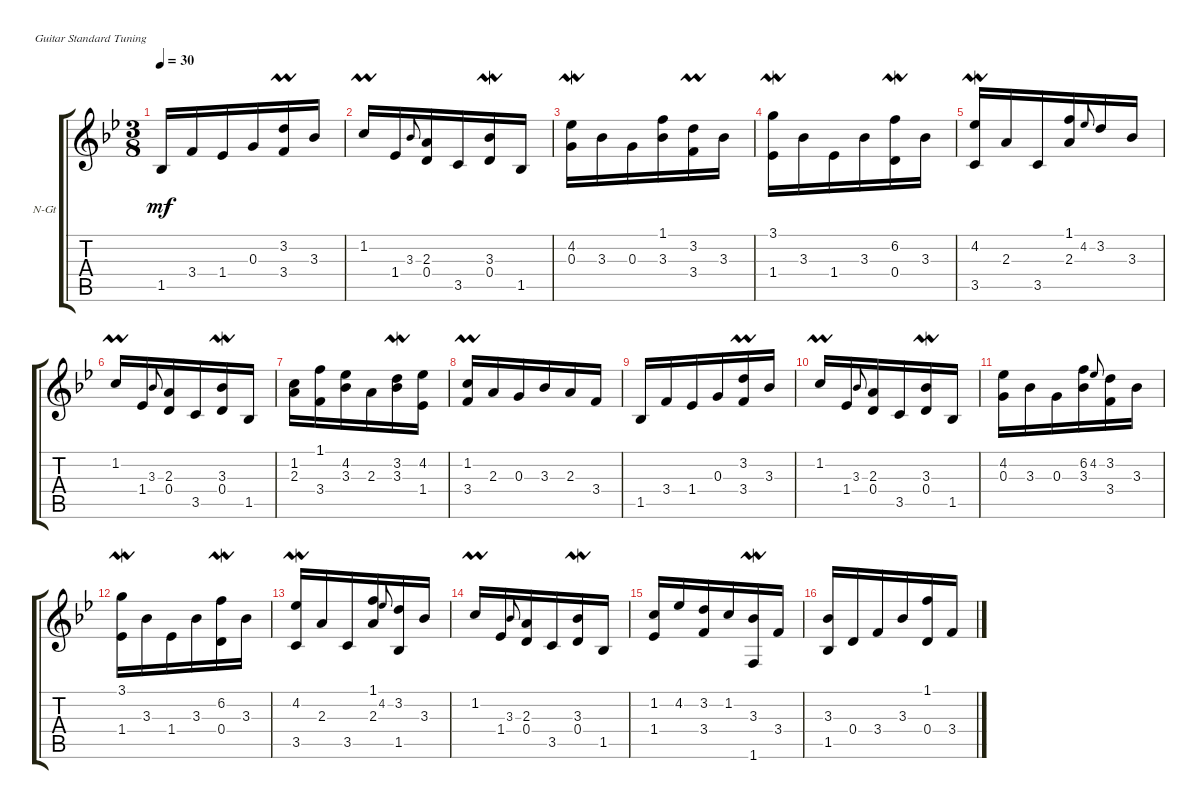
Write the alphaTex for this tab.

\defaultSystemsLayout 4
\bracketExtendMode groupsimilarinstruments
\firstSystemTrackNameOrientation horizontal
\otherSystemsTrackNameOrientation horizontal
\track ("Nylon Guitar" "N-Gt") {instrument acousticguitarnylon}
\staff {score tabs}
\tuning (E4 B3 G3 D3 A2 E2)
\ts (3 8)
\tempo 30
\clef g2
\ks bb
1.5.16{dy mf} 3.4.16 1.4.16 0.3.16 (3.2{umordent} 3.4).16 3.3.16 |
1.2{umordent}.16 1.4.16 3.3.8{gr onbeat} (2.3 0.4).16 3.5.16 (3.3{lmordent} 0.4).16 1.5.16 |
(4.2{lmordent} 0.3).16 3.3.16 0.3.16 (3.3 1.1).16 (3.2{umordent} 3.4).16 3.3.16 |
(3.1{lmordent} 1.4).16 3.3.16 1.4.16 3.3.16 (0.4 6.2{lmordent}).16 3.3.16 |
(4.2{lmordent} 3.5).16 2.3.16 3.5.16 (2.3 1.1).16 4.2.8{gr onbeat} 3.2.16 3.3.16 |
1.2{umordent}.16 1.4.16 3.3.8{gr onbeat} (2.3 0.4).16 3.5.16 (3.3{lmordent} 0.4).16 1.5.16 |
(1.2 2.3).16 (1.1 3.4).16 (4.2 3.3).16 2.3.16 (3.2{lmordent} 3.3).16 (4.2 1.4).16 |
(1.2{umordent} 3.4).16 2.3.16 0.3.16 3.3.16 2.3.16 3.4.16 |
1.5.16 3.4.16 1.4.16 0.3.16 (3.4 3.2{umordent}).16 3.3.16 |
1.2{umordent}.16 1.4.16 3.3.8{gr onbeat} (2.3 0.4).16 3.5.16 (0.4 3.3{lmordent}).16 1.5.16 |
(4.2 0.3).16 3.3.16 0.3.16 (6.2 3.3).16 4.2.8{gr onbeat} (3.2 3.4).16 3.3.16 |
(3.1{lmordent} 1.4).16 3.3.16 1.4.16 3.3.16 (0.4 6.2{lmordent}).16 3.3.16 |
(4.2{lmordent} 3.5).16 2.3.16 3.5.16 (2.3 1.1).16 4.2.8{gr onbeat} (3.2 1.5).16 3.3.16 |
1.2{umordent}.16 1.4.16 3.3.8{gr onbeat} (2.3 0.4).16 3.5.16 (0.4 3.3{lmordent}).16 1.5.16 |
(1.2 1.4).16 4.2.16 (3.2 3.4).16 1.2.16 (3.3{lmordent} 1.6).16 3.4.16 |
(3.3 1.5).16 0.4.16 3.4.16 3.3.16 (1.1 0.4).16 3.4.16
